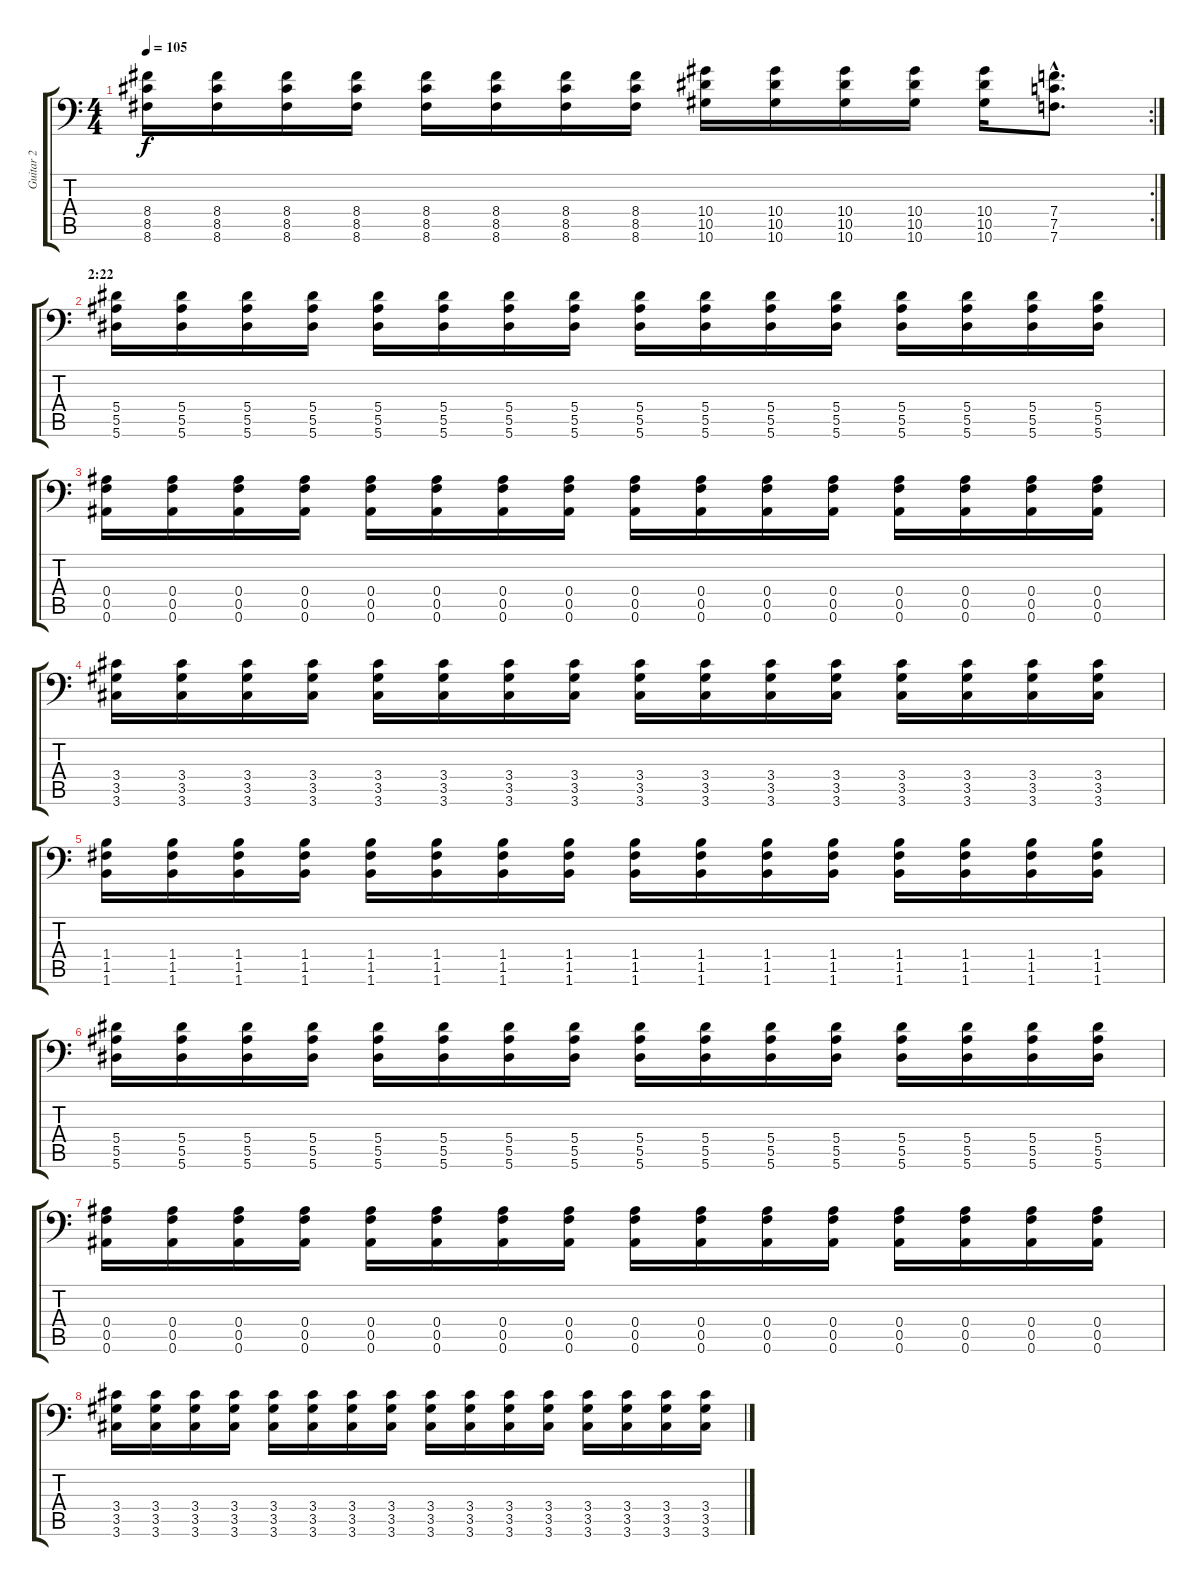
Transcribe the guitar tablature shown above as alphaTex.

\track ("Guitar 2" "Guitar 2") {instrument distortionguitar}
\staff {score tabs}
\tuning (C4 G3 Eb3 Bb2 F2 Bb1) {hide}
\rc 2
\ts (4 4)
\tempo 105
\clef f4
\ks c
(8.4 8.5 8.6).16{dy f} (8.4 8.5 8.6).16 (8.4 8.5 8.6).16 (8.4 8.5 8.6).16 (8.4 8.5 8.6).16 (8.4 8.5 8.6).16 (8.4 8.5 8.6).16 (8.4 8.5 8.6).16 (10.4 10.5 10.6).16 (10.4 10.5 10.6).16 (10.4 10.5 10.6).16 (10.4 10.5 10.6).16 (10.4 10.5 10.6).16 (7.4{hac} 7.5{hac} 7.6{hac}).8{d} |
\section ("" "2:22")
(5.4 5.5 5.6).16 (5.4 5.5 5.6).16 (5.4 5.5 5.6).16 (5.4 5.5 5.6).16 (5.4 5.5 5.6).16 (5.4 5.5 5.6).16 (5.4 5.5 5.6).16 (5.4 5.5 5.6).16 (5.4 5.5 5.6).16 (5.4 5.5 5.6).16 (5.4 5.5 5.6).16 (5.4 5.5 5.6).16 (5.4 5.5 5.6).16 (5.4 5.5 5.6).16 (5.4 5.5 5.6).16 (5.4 5.5 5.6).16 |
(0.4 0.5 0.6).16 (0.4 0.5 0.6).16 (0.4 0.5 0.6).16 (0.4 0.5 0.6).16 (0.4 0.5 0.6).16 (0.4 0.5 0.6).16 (0.4 0.5 0.6).16 (0.4 0.5 0.6).16 (0.4 0.5 0.6).16 (0.4 0.5 0.6).16 (0.4 0.5 0.6).16 (0.4 0.5 0.6).16 (0.4 0.5 0.6).16 (0.4 0.5 0.6).16 (0.4 0.5 0.6).16 (0.4 0.5 0.6).16 |
(3.4 3.5 3.6).16 (3.4 3.5 3.6).16 (3.4 3.5 3.6).16 (3.4 3.5 3.6).16 (3.4 3.5 3.6).16 (3.4 3.5 3.6).16 (3.4 3.5 3.6).16 (3.4 3.5 3.6).16 (3.4 3.5 3.6).16 (3.4 3.5 3.6).16 (3.4 3.5 3.6).16 (3.4 3.5 3.6).16 (3.4 3.5 3.6).16 (3.4 3.5 3.6).16 (3.4 3.5 3.6).16 (3.4 3.5 3.6).16 |
(1.4 1.5 1.6).16 (1.4 1.5 1.6).16 (1.4 1.5 1.6).16 (1.4 1.5 1.6).16 (1.4 1.5 1.6).16 (1.4 1.5 1.6).16 (1.4 1.5 1.6).16 (1.4 1.5 1.6).16 (1.4 1.5 1.6).16 (1.4 1.5 1.6).16 (1.4 1.5 1.6).16 (1.4 1.5 1.6).16 (1.4 1.5 1.6).16 (1.4 1.5 1.6).16 (1.4 1.5 1.6).16 (1.4 1.5 1.6).16 |
(5.4 5.5 5.6).16 (5.4 5.5 5.6).16 (5.4 5.5 5.6).16 (5.4 5.5 5.6).16 (5.4 5.5 5.6).16 (5.4 5.5 5.6).16 (5.4 5.5 5.6).16 (5.4 5.5 5.6).16 (5.4 5.5 5.6).16 (5.4 5.5 5.6).16 (5.4 5.5 5.6).16 (5.4 5.5 5.6).16 (5.4 5.5 5.6).16 (5.4 5.5 5.6).16 (5.4 5.5 5.6).16 (5.4 5.5 5.6).16 |
(0.4 0.5 0.6).16 (0.4 0.5 0.6).16 (0.4 0.5 0.6).16 (0.4 0.5 0.6).16 (0.4 0.5 0.6).16 (0.4 0.5 0.6).16 (0.4 0.5 0.6).16 (0.4 0.5 0.6).16 (0.4 0.5 0.6).16 (0.4 0.5 0.6).16 (0.4 0.5 0.6).16 (0.4 0.5 0.6).16 (0.4 0.5 0.6).16 (0.4 0.5 0.6).16 (0.4 0.5 0.6).16 (0.4 0.5 0.6).16 |
(3.4 3.5 3.6).16 (3.4 3.5 3.6).16 (3.4 3.5 3.6).16 (3.4 3.5 3.6).16 (3.4 3.5 3.6).16 (3.4 3.5 3.6).16 (3.4 3.5 3.6).16 (3.4 3.5 3.6).16 (3.4 3.5 3.6).16 (3.4 3.5 3.6).16 (3.4 3.5 3.6).16 (3.4 3.5 3.6).16 (3.4 3.5 3.6).16 (3.4 3.5 3.6).16 (3.4 3.5 3.6).16 (3.4 3.5 3.6).16
